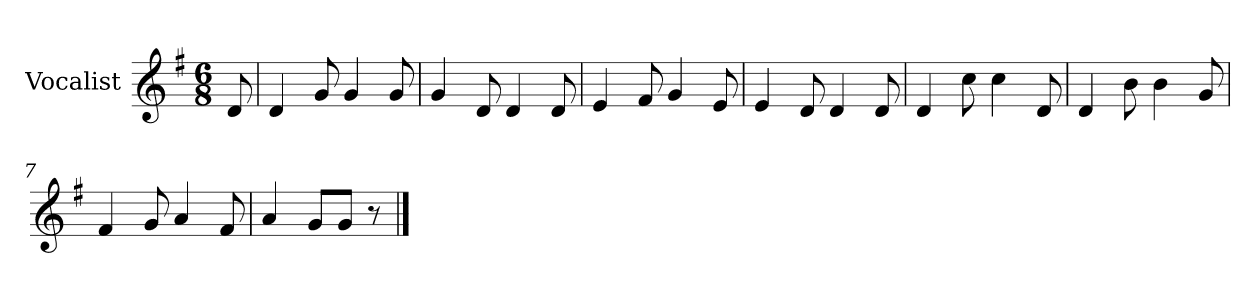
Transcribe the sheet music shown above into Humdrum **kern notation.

**kern
*part1
*staff1
*I"Vocalist
*k[f#]
*G:
*M6/8
=
8d
=1
4d
8g
4g
8g
=2
4g
8d
4d
8d
=3
4e
8f#
4g
8e
=4
4e
8d
4d
8d
=5
4d
8cc
4cc
8d
=6
4d
8b
4b
8g
=7
4f#
8g
4a
8f#
=8
4a
8gL
8gJ
8r
==
*-
